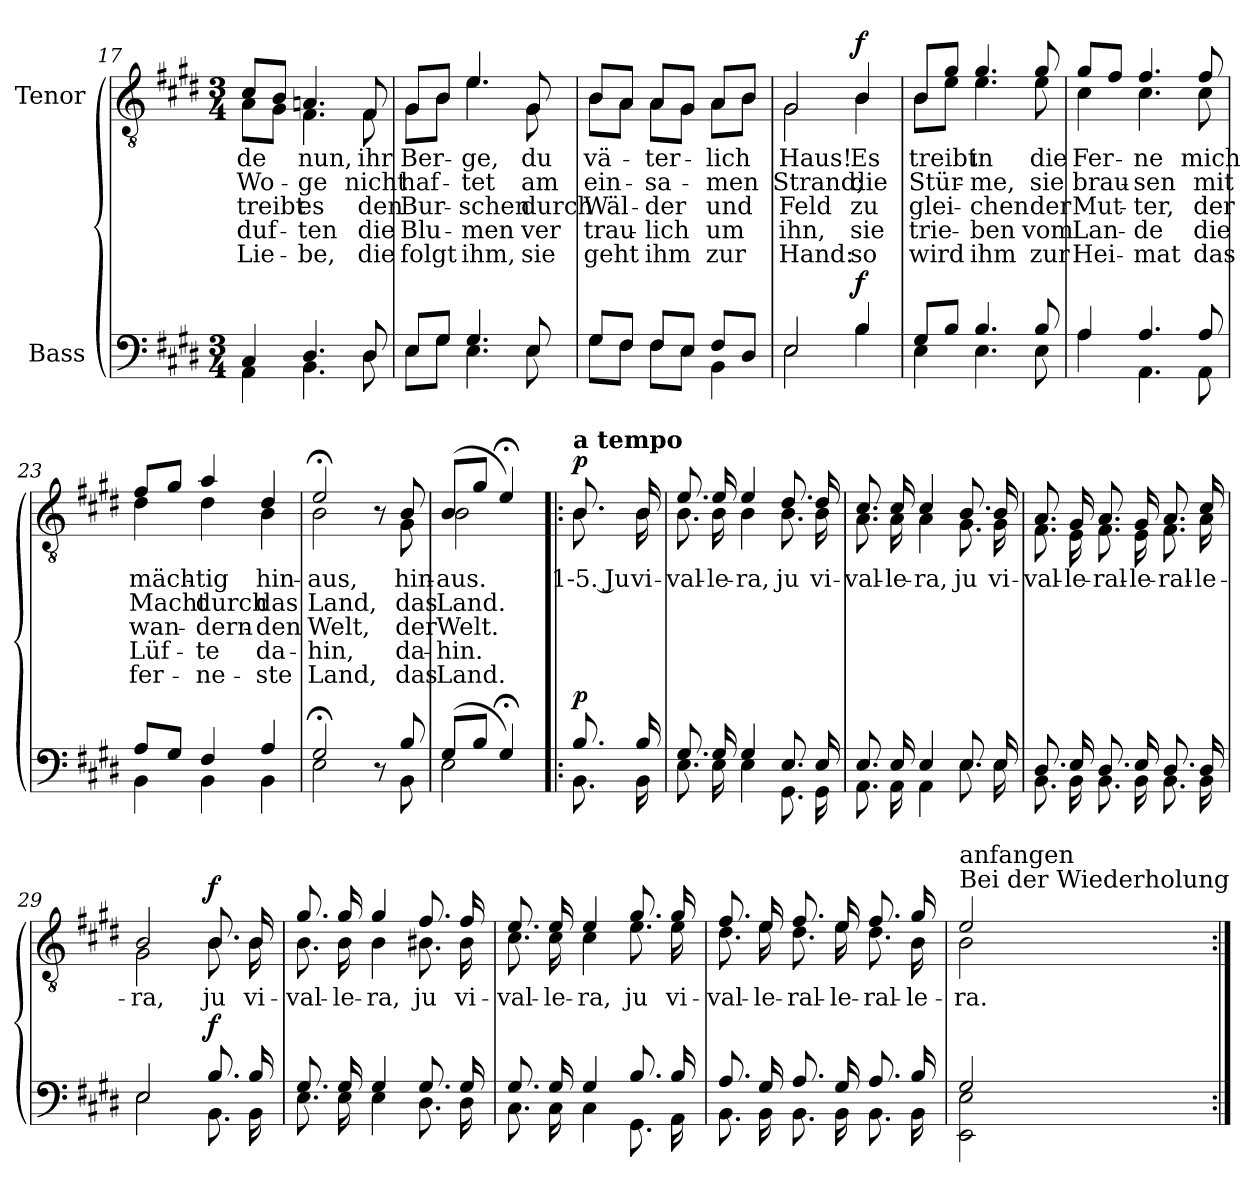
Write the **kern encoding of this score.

**kern	**dynam	**kern	**text	**text	**text	**text	**text	**dynam
*part2	*part2	*part1	*part1	*part1	*part1	*part1	*part1	*part1
*staff2	*staff2	*staff1	*staff1	*staff1	*staff1	*staff1	*staff1	*staff1
*I"Bass	*	*I"Tenor	*	*	*	*	*	*
*clefF4	*	*clefGv2	*	*	*	*	*	*
*k[f#c#g#d#]	*	*k[f#c#g#d#]	*	*	*	*	*	*
*M3/4	*	*M3/4	*	*	*	*	*	*
=17	=17	=17	=17	=17	=17	=17	=17	=17
*^	*	*	*	*	*	*	*	*
!	!	!	!	!LO:LY:b	!LO:LY:b	!LO:LY:b	!LO:LY:b	!LO:LY:b	!
*	*	*	*^	*	*	*	*	*	*
4C#/	4AA\	.	8c#/L	8A\L	-de	Wo-	treibt	duf-	Lie-	.
.	.	.	8B/J	8G#\J	.	.	.	.	.	.
!	!	!	!	!	!LO:LY:b	!LO:LY:b	!LO:LY:b	!LO:LY:b	!LO:LY:b	!
4.D#/	4.BB\	.	4.An/	4.F#\	nun,	-ge	es	-ten	-be,	.
!	!	!	!	!	!LO:LY:b	!LO:LY:b	!LO:LY:b	!LO:LY:b	!LO:LY:b	!
8D#/	8D#\	.	8F#/	8F#\	ihr	nicht	den	die	die	.
=18	=18	=18	=18	=18	=18	=18	=18	=18	=18	=18
!	!	!	!	!	!LO:LY:b	!LO:LY:b	!LO:LY:b	!LO:LY:b	!LO:LY:b	!
8E/L	8E\L	.	8G#/L	8G#\L	Ber-	haf-	Bur-	Blu-	folgt	.
8G#/J	8G#\J	.	8B/J	8B\J	.	.	.	.	.	.
!	!	!	!	!	!LO:LY:b	!LO:LY:b	!LO:LY:b	!LO:LY:b	!LO:LY:b	!
4.G#/	4.E\	.	4.e/	4.e\	-ge,	-tet	-schen	-men	ihm,	.
!	!	!	!	!	!LO:LY:b	!LO:LY:b	!LO:LY:b	!LO:LY:b	!LO:LY:b	!
8E/	8E\	.	8G#/	8G#\	du	am	durch	ver	sie	.
=19	=19	=19	=19	=19	=19	=19	=19	=19	=19	=19
!	!	!	!	!	!LO:LY:b	!LO:LY:b	!LO:LY:b	!LO:LY:b	!LO:LY:b	!
8G#/L	8G#\L	.	8B/L	8B\L	vä-	ein-	Wäl-	trau-	geht	.
8F#/J	8F#\J	.	8A/J	8A\J	.	.	.	.	.	.
!	!	!	!	!	!LO:LY:b	!LO:LY:b	!LO:LY:b	!LO:LY:b	!LO:LY:b	!
8F#/L	8F#\L	.	8A/L	8A\L	-ter-	-sa-	-der	-lich	ihm	.
8E/J	8E\J	.	8G#/J	8G#\J	.	.	.	.	.	.
!	!	!	!	!	!LO:LY:b	!LO:LY:b	!LO:LY:b	!LO:LY:b	!LO:LY:b	!
8F#/L	4BB\	.	8A/L	8A\L	-lich	-men	und	um	zur	.
8D#/J	.	.	8B/J	8B\J	.	.	.	.	.	.
=20	=20	=20	=20	=20	=20	=20	=20	=20	=20	=20
!	!	!	!	!	!LO:LY:b	!LO:LY:b	!LO:LY:b	!LO:LY:b	!LO:LY:b	!
2E/	2E\	.	2G#/	2G#\	Haus!	Strand;	Feld	ihn,	Hand:	.
!	!	!LO:DY:a	!	!	!LO:LY:b	!LO:LY:b	!LO:LY:b	!LO:LY:b	!LO:LY:b	!LO:DY:a
4B/	4B\	f	4B/	4B\	Es	die	zu	sie	so	f
!!LO:LB:g=z	!!
=21	=21	=21	=21	=21	=21	=21	=21	=21	=21	=21
!	!	!	!	!	!LO:LY:b	!LO:LY:b	!LO:LY:b	!LO:LY:b	!LO:LY:b	!
8G#/L	4E\	.	8B/L	8B\L	treibt	Stür-	glei-	trie-	wird	.
8B/J	.	.	8g#/J	8e\J	.	.	.	.	.	.
!	!	!	!	!	!LO:LY:b	!LO:LY:b	!LO:LY:b	!LO:LY:b	!LO:LY:b	!
4.B/	4.E\	.	4.g#/	4.e\	in	-me,	-chen	-ben	ihm	.
!	!	!	!	!	!LO:LY:b	!LO:LY:b	!LO:LY:b	!LO:LY:b	!LO:LY:b	!
8B/	8E\	.	8g#/	8e\	die	sie	der	vom	zur	.
=22	=22	=22	=22	=22	=22	=22	=22	=22	=22	=22
!	!	!	!	!	!LO:LY:b	!LO:LY:b	!LO:LY:b	!LO:LY:b	!LO:LY:b	!
4A/	4A\	.	8g#/L	4c#\	Fer-	brau-	Mut-	Lan-	Hei-	.
.	.	.	8f#/J	.	.	.	.	.	.	.
!	!	!	!	!	!LO:LY:b	!LO:LY:b	!LO:LY:b	!LO:LY:b	!LO:LY:b	!
4.A/	4.AA\	.	4.f#/	4.c#\	-ne	-sen	-ter,	-de	-mat	.
!	!	!	!	!	!LO:LY:b	!LO:LY:b	!LO:LY:b	!LO:LY:b	!LO:LY:b	!
8A/	8AA\	.	8f#/	8c#\	mich	mit	der	die	das	.
=23	=23	=23	=23	=23	=23	=23	=23	=23	=23	=23
!	!	!	!	!	!LO:LY:b	!LO:LY:b	!LO:LY:b	!LO:LY:b	!LO:LY:b	!
8A/L	4BB\	.	8f#/L	4d#\	mäch-	Macht	wan-	Lüf-	fer-	.
8G#/J	.	.	8g#/J	.	.	.	.	.	.	.
!	!	!	!	!	!LO:LY:b	!LO:LY:b	!LO:LY:b	!LO:LY:b	!LO:LY:b	!
4F#/	4BB\	.	4a/	4d#\	-tig	durch	-dern-	-te	-ne-	.
!	!	!	!	!	!LO:LY:b	!LO:LY:b	!LO:LY:b	!LO:LY:b	!LO:LY:b	!
4A/	4BB\	.	4d#/	4B\	hin-	das	-den	da-	-ste	.
=24	=24	=24	=24	=24	=24	=24	=24	=24	=24	=24
!	!	!	!	!	!LO:LY:b	!LO:LY:b	!LO:LY:b	!LO:LY:b	!LO:LY:b	!
2G#;</	2E\	.	2e;</	2B\	-aus,	Land,	Welt,	-hin,	Land,	.
8r	8ryy	.	8r	8ryy	.	.	.	.	.	.
!	!	!	!	!	!LO:LY:b	!LO:LY:b	!LO:LY:b	!LO:LY:b	!LO:LY:b	!
8B/	8BB\	.	8B/	8G#\	hin-	das	der	da-	das	.
=25	=25	=25	=25	=25	=25	=25	=25	=25	=25	=25
!	!	!	!	!	!LO:LY:b	!LO:LY:b	!LO:LY:b	!LO:LY:b	!LO:LY:b	!
(8G#/L	2E\	.	(8B/L	2B\	-aus.	Land.	Welt.	-hin.	Land.	.
8B/J	.	.	8g#/J	.	.	.	.	.	.	.
4G#;</)	.	.	4e;</)	.	.	.	.	.	.	.
!!LO:LB:g=z	!!
=25X2!|:	=25X2!|:	=25X2!|:	=25X2!|:	=25X2!|:	=25X2!|:	=25X2!|:	=25X2!|:	=25X2!|:	=25X2!|:	=25X2!|:
!	!	!	!LO:TX:a:B:t=a tempo	!	!	!	!	!	!	!
!	!	!LO:DY:a	!	!	!LO:LY:b	!	!	!	!	!LO:DY:a
8.B/	8.BB\	p	8.B/	8.B\	1-5. Ju	.	.	.	.	p
!	!	!	!	!	!LO:LY:b	!	!	!	!	!
16B/	16BB\	.	16B/	16B\	vi-	.	.	.	.	.
=26	=26	=26	=26	=26	=26	=26	=26	=26	=26	=26
!	!	!	!	!	!LO:LY:b	!	!	!	!	!
8.G#/	8.E\	.	8.e/	8.B\	-val-	.	.	.	.	.
!	!	!	!	!	!LO:LY:b	!	!	!	!	!
16G#/	16E\	.	16e/	16B\	-le-	.	.	.	.	.
!	!	!	!	!	!LO:LY:b	!	!	!	!	!
4G#/	4E\	.	4e/	4B\	-ra,	.	.	.	.	.
!	!	!	!	!	!LO:LY:b	!	!	!	!	!
8.E/	8.GG#\	.	8.d#/	8.B\	ju	.	.	.	.	.
!	!	!	!	!	!LO:LY:b	!	!	!	!	!
16E/	16GG#\	.	16d#/	16B\	vi-	.	.	.	.	.
=27	=27	=27	=27	=27	=27	=27	=27	=27	=27	=27
!	!	!	!	!	!LO:LY:b	!	!	!	!	!
8.E/	8.AA\	.	8.c#/	8.A\	-val-	.	.	.	.	.
!	!	!	!	!	!LO:LY:b	!	!	!	!	!
16E/	16AA\	.	16c#/	16A\	-le-	.	.	.	.	.
!	!	!	!	!	!LO:LY:b	!	!	!	!	!
4E/	4AA\	.	4c#/	4A\	-ra,	.	.	.	.	.
!	!	!	!	!	!LO:LY:b	!	!	!	!	!
8.E/	8.E\	.	8.B/	8.G#\	ju	.	.	.	.	.
!	!	!	!	!	!LO:LY:b	!	!	!	!	!
16E/	16E\	.	16B/	16G#\	vi-	.	.	.	.	.
=28	=28	=28	=28	=28	=28	=28	=28	=28	=28	=28
!	!	!	!	!	!LO:LY:b	!	!	!	!	!
8.D#/	8.BB\	.	8.A/	8.F#\	-val-	.	.	.	.	.
!	!	!	!	!	!LO:LY:b	!	!	!	!	!
16E/	16BB\	.	16G#/	16E\	-le-	.	.	.	.	.
!	!	!	!	!	!LO:LY:b	!	!	!	!	!
8.D#/	8.BB\	.	8.A/	8.F#\	-ral-	.	.	.	.	.
!	!	!	!	!	!LO:LY:b	!	!	!	!	!
16E/	16BB\	.	16G#/	16E\	-le-	.	.	.	.	.
!	!	!	!	!	!LO:LY:b	!	!	!	!	!
8.D#/	8.BB\	.	8.A/	8.F#\	-ral-	.	.	.	.	.
!	!	!	!	!	!LO:LY:b	!	!	!	!	!
16D#/	16BB\	.	16c#/	16A\	-le-	.	.	.	.	.
!!LO:LB:g=z	!!
=29	=29	=29	=29	=29	=29	=29	=29	=29	=29	=29
!	!	!	!	!	!LO:LY:b	!	!	!	!	!
2E/	2E\	.	2B/	2G#\	-ra,	.	.	.	.	.
!	!	!LO:DY:a	!	!	!LO:LY:b	!	!	!	!	!LO:DY:a
8.B/	8.BB\	f	8.B/	8.B\	ju	.	.	.	.	f
!	!	!	!	!	!LO:LY:b	!	!	!	!	!
16B/	16BB\	.	16B/	16B\	vi-	.	.	.	.	.
=30	=30	=30	=30	=30	=30	=30	=30	=30	=30	=30
!	!	!	!	!	!LO:LY:b	!	!	!	!	!
8.G#/	8.E\	.	8.g#/	8.B\	-val-	.	.	.	.	.
!	!	!	!	!	!LO:LY:b	!	!	!	!	!
16G#/	16E\	.	16g#/	16B\	-le-	.	.	.	.	.
!	!	!	!	!	!LO:LY:b	!	!	!	!	!
4G#/	4E\	.	4g#/	4B\	-ra,	.	.	.	.	.
!	!	!	!	!	!LO:LY:b	!	!	!	!	!
8.G#/	8.D#\	.	8.f#/	8.B#X\	ju	.	.	.	.	.
!	!	!	!	!	!LO:LY:b	!	!	!	!	!
16G#/	16D#\	.	16f#/	16B#\	vi-	.	.	.	.	.
=31	=31	=31	=31	=31	=31	=31	=31	=31	=31	=31
!	!	!	!	!	!LO:LY:b	!	!	!	!	!
8.G#/	8.C#\	.	8.e/	8.c#\	-val-	.	.	.	.	.
!	!	!	!	!	!LO:LY:b	!	!	!	!	!
16G#/	16C#\	.	16e/	16c#\	-le-	.	.	.	.	.
!	!	!	!	!	!LO:LY:b	!	!	!	!	!
4G#/	4C#\	.	4e/	4c#\	-ra,	.	.	.	.	.
!	!	!	!	!	!LO:LY:b	!	!	!	!	!
8.B/	8.GG#\	.	8.g#/	8.e\	ju	.	.	.	.	.
!	!	!	!	!	!LO:LY:b	!	!	!	!	!
16B/	16AA\	.	16g#/	16e\	vi-	.	.	.	.	.
=32	=32	=32	=32	=32	=32	=32	=32	=32	=32	=32
!	!	!	!	!	!LO:LY:b	!	!	!	!	!
8.A/	8.BB\	.	8.f#/	8.d#\	-val-	.	.	.	.	.
!	!	!	!	!	!LO:LY:b	!	!	!	!	!
16G#/	16BB\	.	16e/	16e\	-le-	.	.	.	.	.
!	!	!	!	!	!LO:LY:b	!	!	!	!	!
8.A/	8.BB\	.	8.f#/	8.d#\	-ral-	.	.	.	.	.
!	!	!	!	!	!LO:LY:b	!	!	!	!	!
16G#/	16BB\	.	16e/	16e\	-le-	.	.	.	.	.
!	!	!	!	!	!LO:LY:b	!	!	!	!	!
8.A/	8.BB\	.	8.f#/	8.d#\	-ral-	.	.	.	.	.
!	!	!	!	!	!LO:LY:b	!	!	!	!	!
16B/	16BB\	.	16g#/	16B\	-le-	.	.	.	.	.
=33	=33	=33	=33	=33	=33	=33	=33	=33	=33	=33
!	!	!	!LO:TX:a:t=Bei der Wiederholung	!	!	!	!	!	!	!
!	!	!	!LO:TX:a:t=anfangen	!	!	!	!	!	!	!
!	!	!	!	!	!LO:LY:b	!	!	!	!	!
2G#/	2EE!\ 2E\	.	2e/	2B\	-ra.	.	.	.	.	.
*v	*v	*	*	*	*	*	*	*	*	*
*	*	*v	*v	*	*	*	*	*	*
=:|!	=:|!	=:|!	=:|!	=:|!	=:|!	=:|!	=:|!	=:|!
*-	*-	*-	*-	*-	*-	*-	*-	*-
